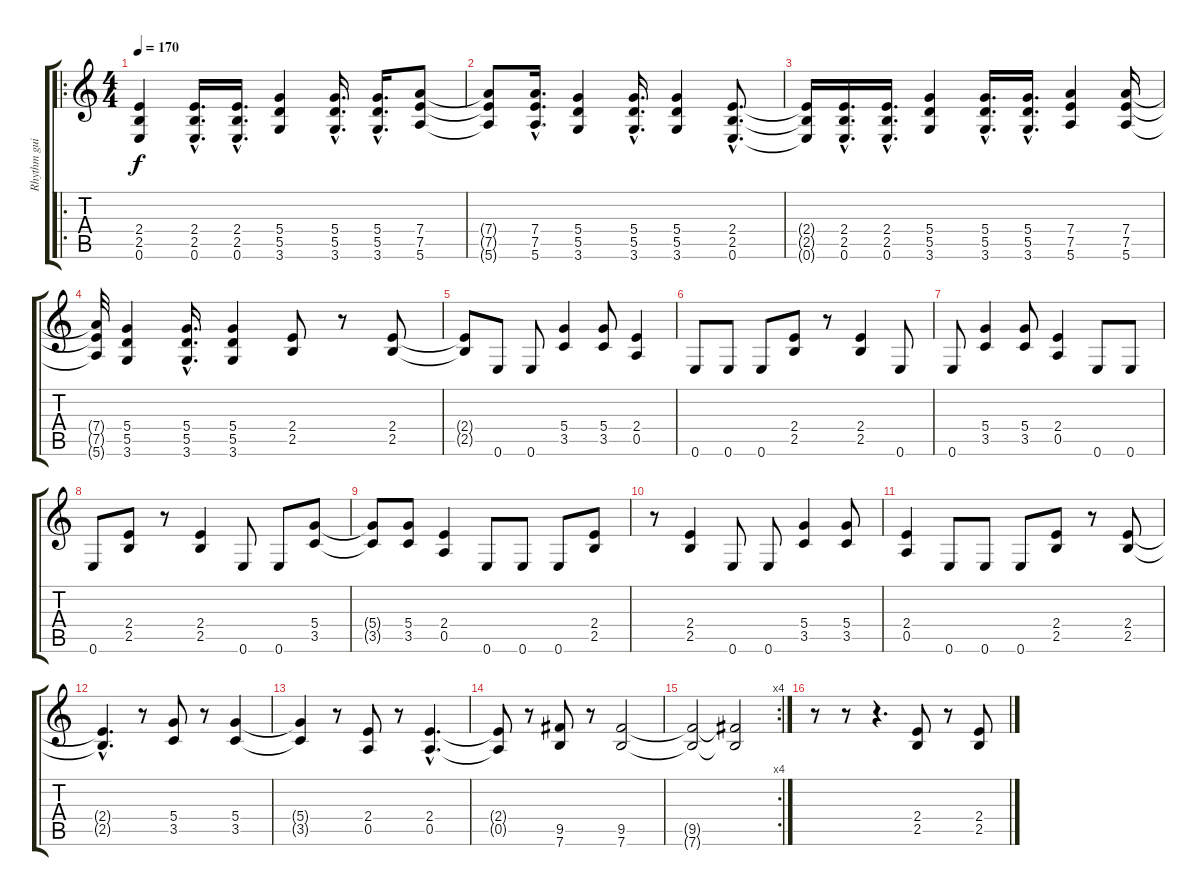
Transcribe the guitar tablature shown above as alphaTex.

\track ("Rhythm guitar" "Rhythm gui") {instrument distortionguitar}
\staff {score tabs}
\tuning (E4 B3 G3 D3 A2 E2) {hide}
\ro
\ts (4 4)
\tempo 170
\clef g2
\ks c
(2.4 2.5 0.6).4{dy f instrument distortionguitar} (2.4{hac} 2.5{hac} 0.6{hac}).16{d} (2.4{hac} 2.5{hac} 0.6{hac}).16{d} (5.4 5.5 3.6).4 (5.4{hac} 5.5{hac} 3.6{hac}).16{d} (5.4{hac} 5.5{hac} 3.6{hac}).16{d} (7.4 7.5 5.6).8 |
(7.4{t} 7.5{t} 5.6{t}).8 (7.4{hac} 7.5{hac} 5.6{hac}).16{d} (5.4 5.5 3.6).4 (5.4{hac} 5.5{hac} 3.6{hac}).16{d} (5.4 5.5 3.6).4 (2.4{hac} 2.5{hac} 0.6{hac}).8{d} |
(2.4{t} 2.5{t} 0.6{t}).16 (2.4{hac} 2.5{hac} 0.6{hac}).16{d} (2.4{hac} 2.5{hac} 0.6{hac}).16{d} (5.4 5.5 3.6).4 (5.4{hac} 5.5{hac} 3.6{hac}).16{d} (5.4{hac} 5.5{hac} 3.6{hac}).16{d} (7.4 7.5 5.6).4 (7.4 7.5 5.6).16 |
(7.4{t} 7.5{t} 5.6{t}).32 (5.4 5.5 3.6).4 (5.4{hac} 5.5{hac} 3.6{hac}).16{d} (5.4 5.5 3.6).4 (2.4 2.5).8 r.8 (2.4 2.5).8 |
(2.4{t} 2.5{t}).8 0.6.8 0.6.8 (5.4 3.5).4 (5.4 3.5).8 (2.4 0.5).4 |
0.6.8 0.6.8 0.6.8 (2.4 2.5).8 r.8 (2.4 2.5).4 0.6.8 |
0.6.8 (5.4 3.5).4 (5.4 3.5).8 (2.4 0.5).4 0.6.8 0.6.8 |
0.6.8 (2.4 2.5).8 r.8 (2.4 2.5).4 0.6.8 0.6.8 (5.4 3.5).8 |
(5.4{t} 3.5{t}).8 (5.4 3.5).8 (2.4 0.5).4 0.6.8 0.6.8 0.6.8 (2.4 2.5).8 |
r.8 (2.4 2.5).4 0.6.8 0.6.8 (5.4 3.5).4 (5.4 3.5).8 |
(2.4 0.5).4 0.6.8 0.6.8 0.6.8 (2.4 2.5).8 r.8 (2.4 2.5).8 |
(2.4{hac t} 2.5{hac t}).4{d} r.8 (5.4 3.5).8 r.8 (5.4 3.5).4 |
(5.4{t} 3.5{t}).4 r.8 (2.4 0.5).8 r.8 (2.4{hac} 0.5{hac}).4{d} |
(2.4{t} 0.5{t}).8 r.8 (9.5 7.6).8 r.8 (9.5 7.6).2 |
\rc 4
(9.5{t} 7.6{t}).2 (9.5{t} 7.6{t}).2 |
r.8 r.8 r.4{d} (2.4 2.5).8 r.8 (2.4 2.5).8
